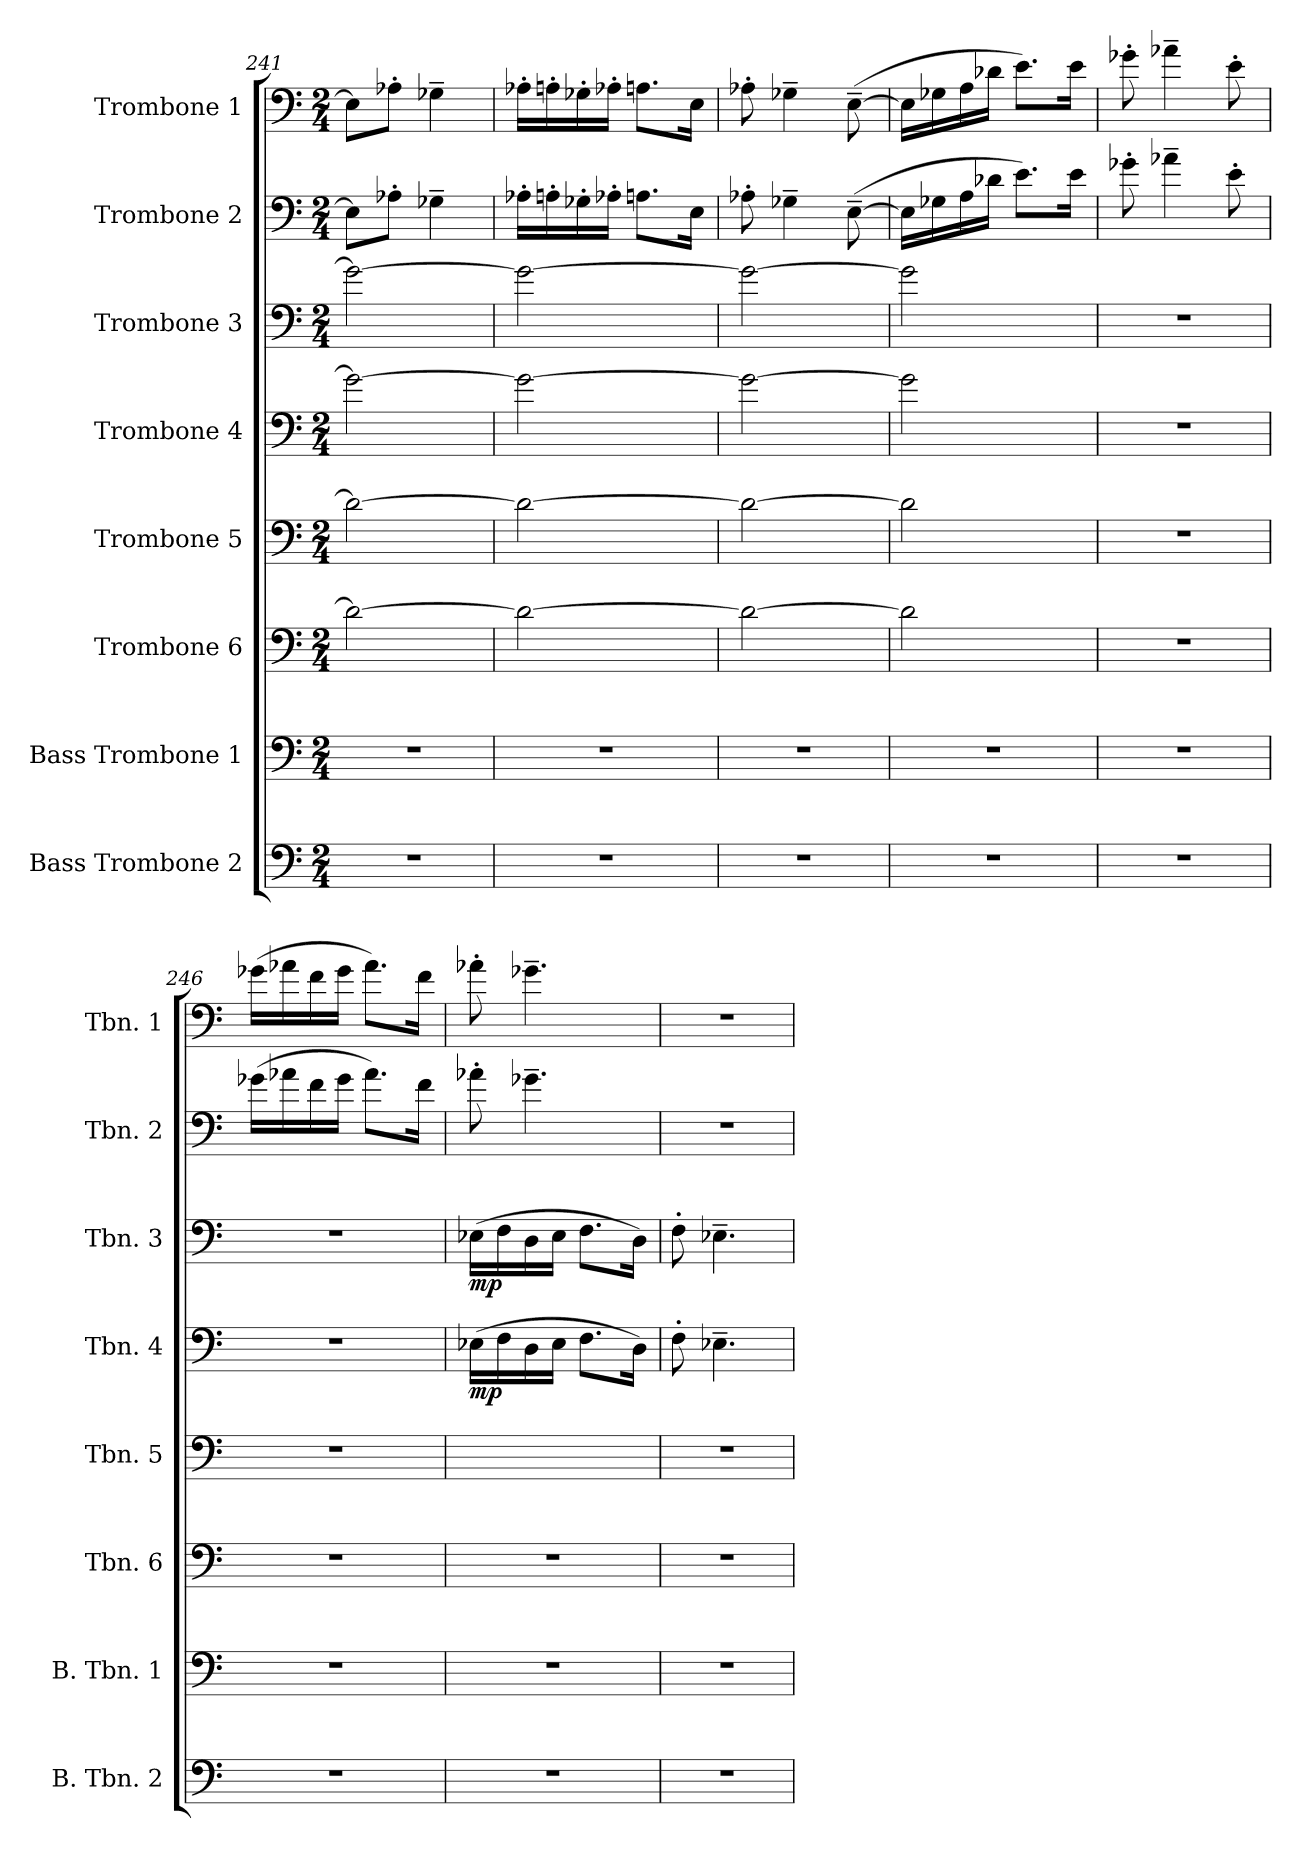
**kern	**kern	**kern	**kern	**kern	**dynam	**kern	**dynam	**kern	**kern
*part8	*part7	*part6	*part5	*part4	*part4	*part3	*part3	*part2	*part1
*staff8	*staff7	*staff6	*staff5	*staff4	*staff4	*staff3	*staff3	*staff2	*staff1
*I"Bass Trombone 2	*I"Bass Trombone 1	*I"Trombone 6	*I"Trombone 5	*I"Trombone 4	*	*I"Trombone 3	*	*I"Trombone 2	*I"Trombone 1
*I'B. Tbn. 2	*I'B. Tbn. 1	*I'Tbn. 6	*I'Tbn. 5	*I'Tbn. 4	*	*I'Tbn. 3	*	*I'Tbn. 2	*I'Tbn. 1
*clefF4	*clefF4	*clefF4	*clefF4	*clefF4	*	*clefF4	*	*clefF4	*clefF4
*k[]	*k[]	*k[]	*k[]	*k[]	*	*k[]	*	*k[]	*k[]
*M2/4	*M2/4	*M2/4	*M2/4	*M2/4	*	*M2/4	*	*M2/4	*M2/4
=241	=241	=241	=241	=241	=241	=241	=241	=241	=241
2r	2r	2d-\_	2d-\_	2g-\_	.	2g-\_	.	8E\L]	8E\L]
.	.	.	.	.	.	.	.	8A-X'\J	8A-X'\J
.	.	.	.	.	.	.	.	4G-X~\	4G-X~\
=242	=242	=242	=242	=242	=242	=242	=242	=242	=242
2r	2r	2d-\_	2d-\_	2g-\_	.	2g-\_	.	16A-X'\LL	16A-X'\LL
.	.	.	.	.	.	.	.	16An'\	16An'\
.	.	.	.	.	.	.	.	16G-X'\	16G-X'\
.	.	.	.	.	.	.	.	16A-X'\JJ	16A-X'\JJ
.	.	.	.	.	.	.	.	8.An\L	8.An\L
.	.	.	.	.	.	.	.	16E\Jk	16E\Jk
=243	=243	=243	=243	=243	=243	=243	=243	=243	=243
2r	2r	2d-\_	2d-\_	2g-\_	.	2g-\_	.	8A-X'\	8A-X'\
.	.	.	.	.	.	.	.	4G-X~\	4G-X~\
.	.	.	.	.	.	.	.	([8E~\	([8E~\
=244	=244	=244	=244	=244	=244	=244	=244	=244	=244
2r	2r	2d-\]	2d-\]	2g-\]	.	2g-\]	.	16E\LL]	16E\LL]
.	.	.	.	.	.	.	.	16G-X\	16G-X\
.	.	.	.	.	.	.	.	16A\	16A\
.	.	.	.	.	.	.	.	16d-X\JJ	16d-X\JJ
.	.	.	.	.	.	.	.	8.e\L)	8.e\L)
.	.	.	.	.	.	.	.	16e\Jk	16e\Jk
=245	=245	=245	=245	=245	=245	=245	=245	=245	=245
2r	2r	2r	2r	2r	.	2r	.	8g-X'\	8g-X'\
.	.	.	.	.	.	.	.	4a-X~\	4a-X~\
.	.	.	.	.	.	.	.	8e'\	8e'\
!!LO:PB:g=z
=246	=246	=246	=246	=246	=246	=246	=246	=246	=246
2r	2r	2r	2r	2r	.	2r	.	(16g-X\LL	(16g-X\LL
.	.	.	.	.	.	.	.	16a-X\	16a-X\
.	.	.	.	.	.	.	.	16f\	16f\
.	.	.	.	.	.	.	.	16g-\JJ	16g-\JJ
.	.	.	.	.	.	.	.	8.a-\L)	8.a-\L)
.	.	.	.	.	.	.	.	16f\Jk	16f\Jk
=247	=247	=247	=247	=247	=247	=247	=247	=247	=247
!	!	!	!	!	!LO:DY:b	!	!LO:DY:b	!	!
2r	2r	2r	2ryy	(16E-X\LL	mp	(16E-X\LL	mp	8a-X'\	8a-X'\
.	.	.	.	16F\	.	16F\	.	.	.
.	.	.	.	16D\	.	16D\	.	4.g-X~\	4.g-X~\
.	.	.	.	16E-\JJ	.	16E-\JJ	.	.	.
.	.	.	.	8.F\L	.	8.F\L	.	.	.
.	.	.	.	16D\Jk)	.	16D\Jk)	.	.	.
=248	=248	=248	=248	=248	=248	=248	=248	=248	=248
2r	2r	2r	2r	8F'\	.	8F'\	.	2r	2r
.	.	.	.	4.E-X~\	.	4.E-X~\	.	.	.
=	=	=	=	=	=	=	=	=	=
*-	*-	*-	*-	*-	*-	*-	*-	*-	*-
